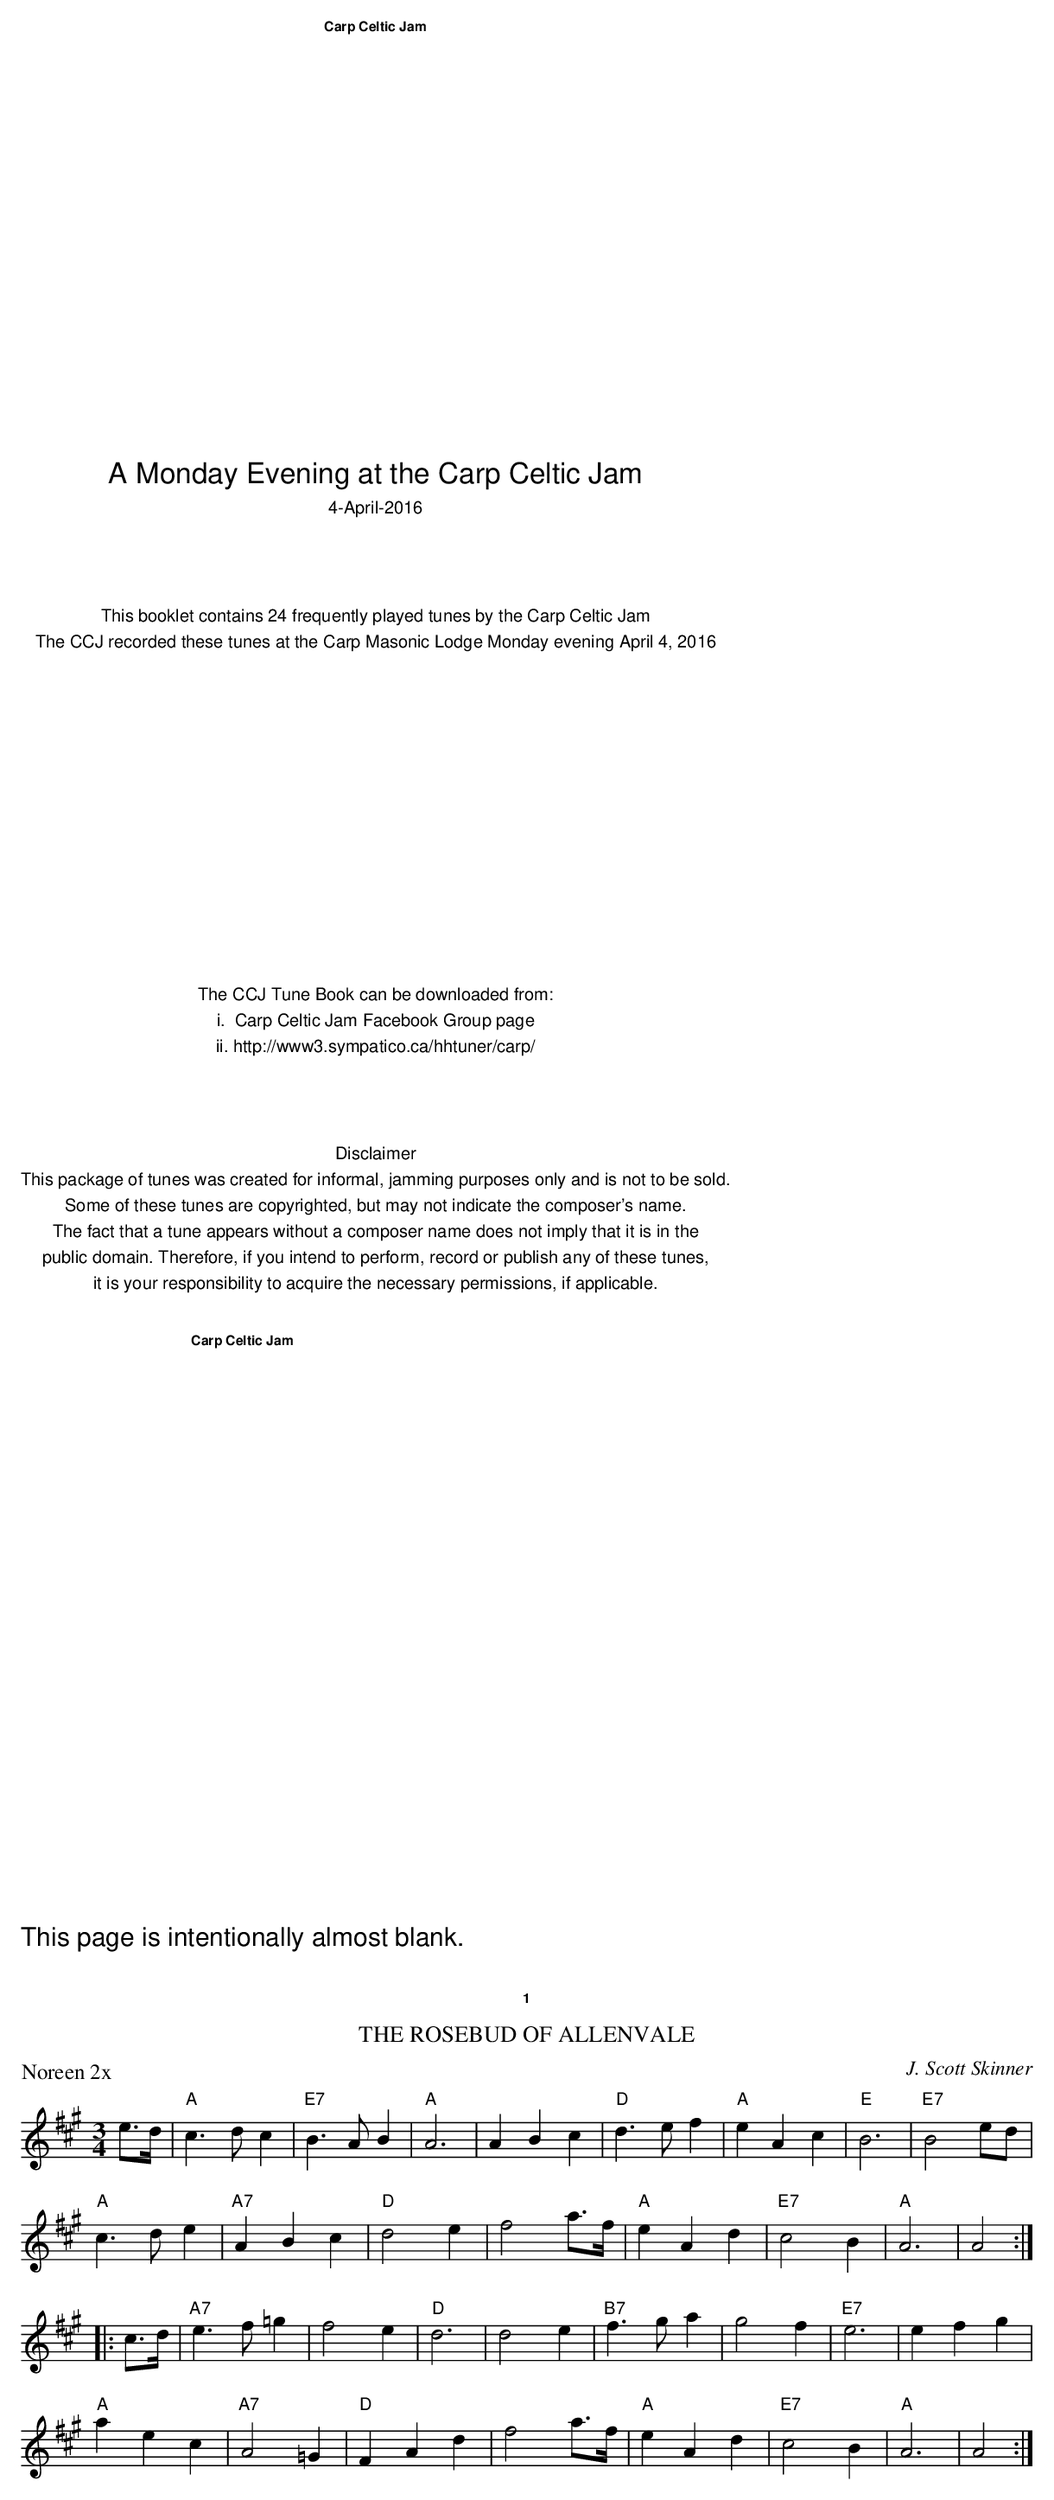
X:1
T:The Rosebud of Allenvale
P:Noreen 2x
C:J. Scott Skinner
M:3/4
L:1/8
K:A major
e>d |"A"c3 d c2|"E7"B3 A B2|"A"A6|A2 B2 c2|"D"d3 e f2|"A"e2 A2 c2|"E"B6|"E7"B4 ed|
"A"c3 d e2|"A7"A2 B2 c2|"D"d4 e2|f4 a>f|"A"e2 A2 d2|"E7"c4 B2|"A"A6|A4:|
|:c>d|"A7"e3 f =g2|f4 e2|"D"d6|d4 e2|"B7"f3 g a2|g4 f2|"E7"e6|e2 f2 g2|
"A"a2 e2 c2|"A7"A4 =G2|"D"F2 A2 d2|f4 a>f|"A"e2 A2 d2|"E7"c4 B2|"A"A6|A4:|
